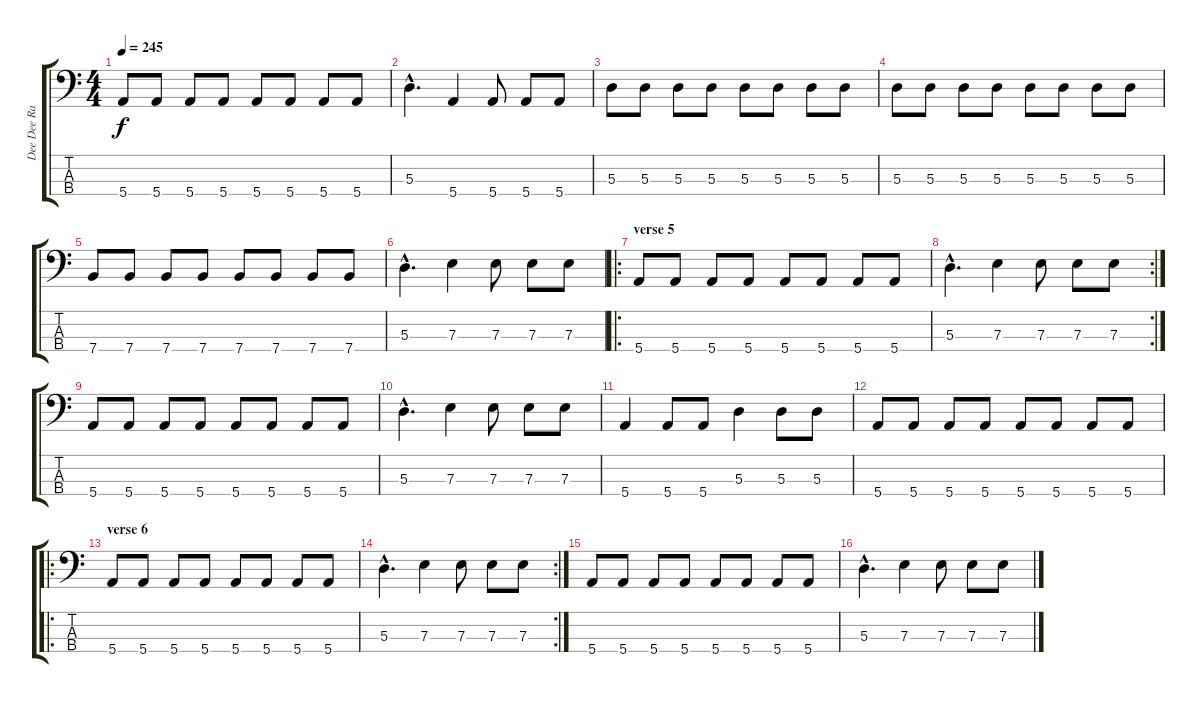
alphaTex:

\track ("Dee Dee Ramone" "Dee Dee Ra") {instrument electricbasspick}
\staff {score tabs}
\tuning (G2 D2 A1 E1) {hide}
\ts (4 4)
\tempo 245
\clef f4
\ks c
5.4.8{dy f} 5.4.8 5.4.8 5.4.8 5.4.8 5.4.8 5.4.8 5.4.8 |
5.3{hac}.4{d} 5.4.4 5.4.8 5.4.8 5.4.8 |
5.3.8 5.3.8 5.3.8 5.3.8 5.3.8 5.3.8 5.3.8 5.3.8 |
5.3.8 5.3.8 5.3.8 5.3.8 5.3.8 5.3.8 5.3.8 5.3.8 |
7.4.8 7.4.8 7.4.8 7.4.8 7.4.8 7.4.8 7.4.8 7.4.8 |
5.3{hac}.4{d} 7.3.4 7.3.8 7.3.8 7.3.8 |
\ro
\section ("" "verse 5")
5.4.8 5.4.8 5.4.8 5.4.8 5.4.8 5.4.8 5.4.8 5.4.8 |
\rc 2
5.3{hac}.4{d} 7.3.4 7.3.8 7.3.8 7.3.8 |
5.4.8 5.4.8 5.4.8 5.4.8 5.4.8 5.4.8 5.4.8 5.4.8 |
5.3{hac}.4{d} 7.3.4 7.3.8 7.3.8 7.3.8 |
5.4.4 5.4.8 5.4.8 5.3.4 5.3.8 5.3.8 |
5.4.8 5.4.8 5.4.8 5.4.8 5.4.8 5.4.8 5.4.8 5.4.8 |
\ro
\section ("" "verse 6")
5.4.8 5.4.8 5.4.8 5.4.8 5.4.8 5.4.8 5.4.8 5.4.8 |
\rc 2
5.3{hac}.4{d} 7.3.4 7.3.8 7.3.8 7.3.8 |
5.4.8 5.4.8 5.4.8 5.4.8 5.4.8 5.4.8 5.4.8 5.4.8 |
5.3{hac}.4{d} 7.3.4 7.3.8 7.3.8 7.3.8
